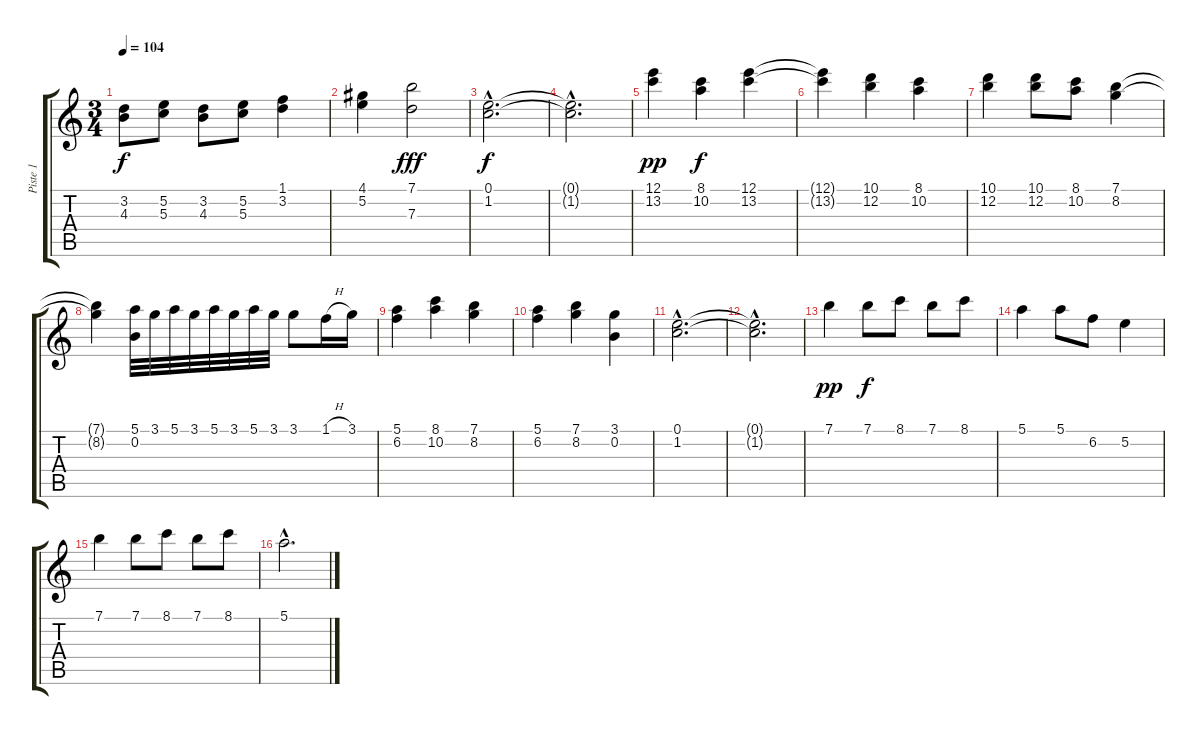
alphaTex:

\track ("Piste 1" "Piste 1") {instrument acousticguitarnylon}
\staff {score tabs}
\tuning (E4 B3 G3 D3 A2 E2) {hide}
\ts (3 4)
\tempo 104
\clef g2
\ks c
(3.2 4.3).8{dy f} (5.2 5.3).8 (3.2 4.3).8 (5.2 5.3).8 (1.1 3.2).4 |
(4.1 5.2).4 (7.1 7.3).2{dy fff} |
(0.1{hac} 1.2{hac}).2{d dy f} |
(0.1{hac t} 1.2{hac t}).2{d} |
(12.1 13.2).4{dy pp} (8.1 10.2).4{dy f} (12.1 13.2).4 |
(12.1{t} 13.2{t}).4 (10.1 12.2).4 (8.1 10.2).4 |
(10.1 12.2).4 (10.1 12.2).8 (8.1 10.2).8 (7.1 8.2).4 |
(7.1{t} 8.2{t}).4 (5.1 0.2).32 3.1.32 5.1.32 3.1.32 5.1.32 3.1.32 5.1.32 3.1.32 3.1.8 1.1{h}.16 3.1.16 |
(5.1 6.2).4 (8.1 10.2).4 (7.1 8.2).4 |
(5.1 6.2).4 (7.1 8.2).4 (3.1 0.2).4 |
(0.1{hac} 1.2{hac}).2{d} |
(0.1{hac t} 1.2{hac t}).2{d} |
7.1.4{dy pp} 7.1.8{dy f} 8.1.8 7.1.8 8.1.8 |
5.1.4 5.1.8 6.2.8 5.2.4 |
7.1.4 7.1.8 8.1.8 7.1.8 8.1.8 |
5.1{hac}.2{d}
